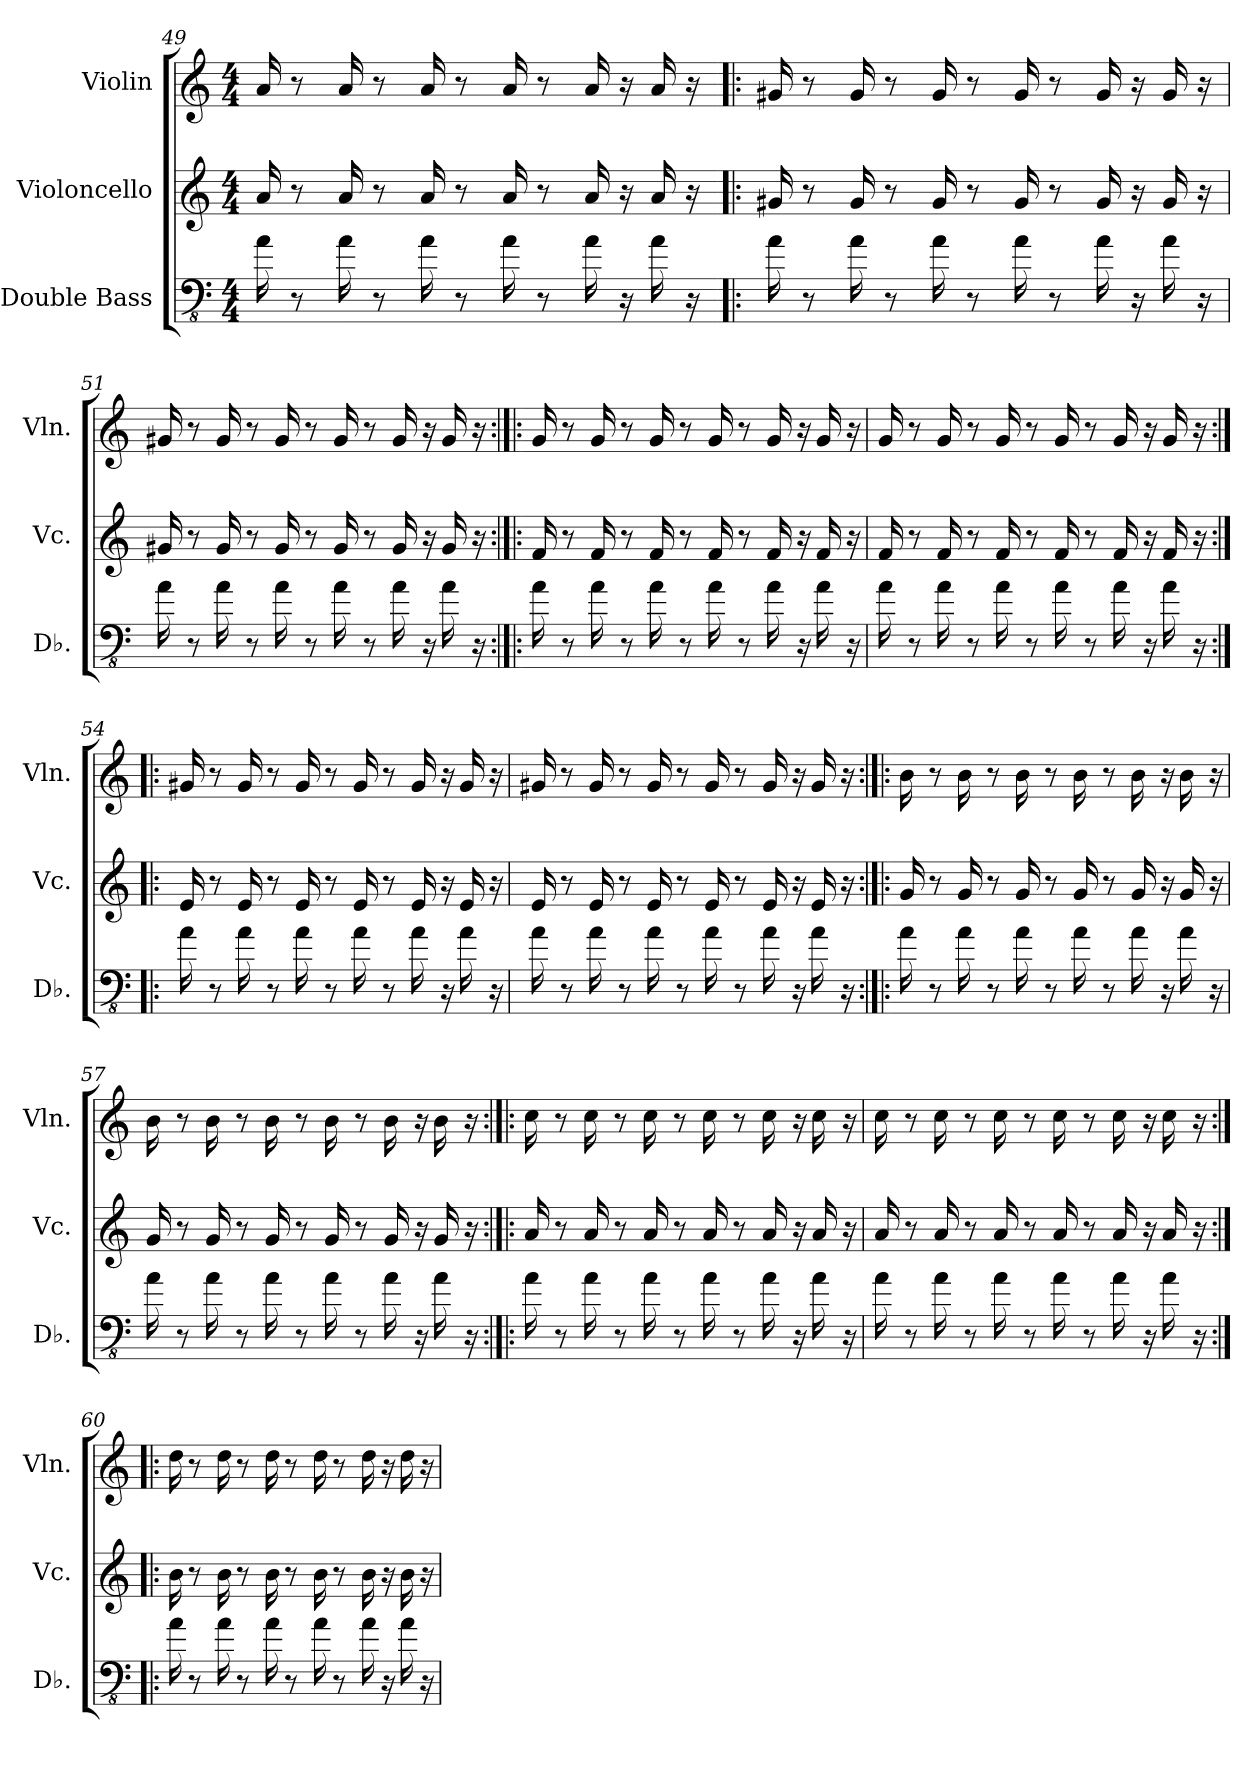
**kern	**kern	**kern
*part3	*part2	*part1
*staff3	*staff2	*staff1
*I"Double Bass	*I"Violoncello	*I"Violin
*I'Db.	*I'Vc.	*I'Vln.
*clefFv4	*clefG2	*clefG2
*ITrd7c12	*	*
*k[]	*k[]	*k[]
*M4/4	*M4/4	*M4/4
=49	=49	=49
16AA\	16a/	16a/
8r	8r	8r
16AA\	16a/	16a/
8r	8r	8r
16AA\	16a/	16a/
8r	8r	8r
16AA\	16a/	16a/
8r	8r	8r
16AA\	16a/	16a/
16r	16r	16r
16AA\	16a/	16a/
16r	16r	16r
!!LO:LB:g=z
=50!|:	=50!|:	=50!|:
16AA\	16g#X/	16g#X/
8r	8r	8r
16AA\	16g#/	16g#/
8r	8r	8r
16AA\	16g#/	16g#/
8r	8r	8r
16AA\	16g#/	16g#/
8r	8r	8r
16AA\	16g#/	16g#/
16r	16r	16r
16AA\	16g#/	16g#/
16r	16r	16r
=51	=51	=51
16AA\	16g#X/	16g#X/
8r	8r	8r
16AA\	16g#/	16g#/
8r	8r	8r
16AA\	16g#/	16g#/
8r	8r	8r
16AA\	16g#/	16g#/
8r	8r	8r
16AA\	16g#/	16g#/
16r	16r	16r
16AA\	16g#/	16g#/
16r	16r	16r
=52:|!|:	=52:|!|:	=52:|!|:
16AA\	16f/	16g/
8r	8r	8r
16AA\	16f/	16g/
8r	8r	8r
16AA\	16f/	16g/
8r	8r	8r
16AA\	16f/	16g/
8r	8r	8r
16AA\	16f/	16g/
16r	16r	16r
16AA\	16f/	16g/
16r	16r	16r
!!LO:LB:g=z
=53	=53	=53
16AA\	16f/	16g/
8r	8r	8r
16AA\	16f/	16g/
8r	8r	8r
16AA\	16f/	16g/
8r	8r	8r
16AA\	16f/	16g/
8r	8r	8r
16AA\	16f/	16g/
16r	16r	16r
16AA\	16f/	16g/
16r	16r	16r
=54:|!|:	=54:|!|:	=54:|!|:
16AA\	16e/	16g#X/
8r	8r	8r
16AA\	16e/	16g#/
8r	8r	8r
16AA\	16e/	16g#/
8r	8r	8r
16AA\	16e/	16g#/
8r	8r	8r
16AA\	16e/	16g#/
16r	16r	16r
16AA\	16e/	16g#/
16r	16r	16r
=55	=55	=55
16AA\	16e/	16g#X/
8r	8r	8r
16AA\	16e/	16g#/
8r	8r	8r
16AA\	16e/	16g#/
8r	8r	8r
16AA\	16e/	16g#/
8r	8r	8r
16AA\	16e/	16g#/
16r	16r	16r
16AA\	16e/	16g#/
16r	16r	16r
!!LO:PB:g=z
=56:|!|:	=56:|!|:	=56:|!|:
16AA\	16g/	16b\
8r	8r	8r
16AA\	16g/	16b\
8r	8r	8r
16AA\	16g/	16b\
8r	8r	8r
16AA\	16g/	16b\
8r	8r	8r
16AA\	16g/	16b\
16r	16r	16r
16AA\	16g/	16b\
16r	16r	16r
=57	=57	=57
16AA\	16g/	16b\
8r	8r	8r
16AA\	16g/	16b\
8r	8r	8r
16AA\	16g/	16b\
8r	8r	8r
16AA\	16g/	16b\
8r	8r	8r
16AA\	16g/	16b\
16r	16r	16r
16AA\	16g/	16b\
16r	16r	16r
=58:|!|:	=58:|!|:	=58:|!|:
16AA\	16a/	16cc\
8r	8r	8r
16AA\	16a/	16cc\
8r	8r	8r
16AA\	16a/	16cc\
8r	8r	8r
16AA\	16a/	16cc\
8r	8r	8r
16AA\	16a/	16cc\
16r	16r	16r
16AA\	16a/	16cc\
16r	16r	16r
!!LO:LB:g=z
=59	=59	=59
16AA\	16a/	16cc\
8r	8r	8r
16AA\	16a/	16cc\
8r	8r	8r
16AA\	16a/	16cc\
8r	8r	8r
16AA\	16a/	16cc\
8r	8r	8r
16AA\	16a/	16cc\
16r	16r	16r
16AA\	16a/	16cc\
16r	16r	16r
=60:|!|:	=60:|!|:	=60:|!|:
16AA\	16b\	16dd\
8r	8r	8r
16AA\	16b\	16dd\
8r	8r	8r
16AA\	16b\	16dd\
8r	8r	8r
16AA\	16b\	16dd\
8r	8r	8r
16AA\	16b\	16dd\
16r	16r	16r
16AA\	16b\	16dd\
16r	16r	16r
=	=	=
*-	*-	*-
